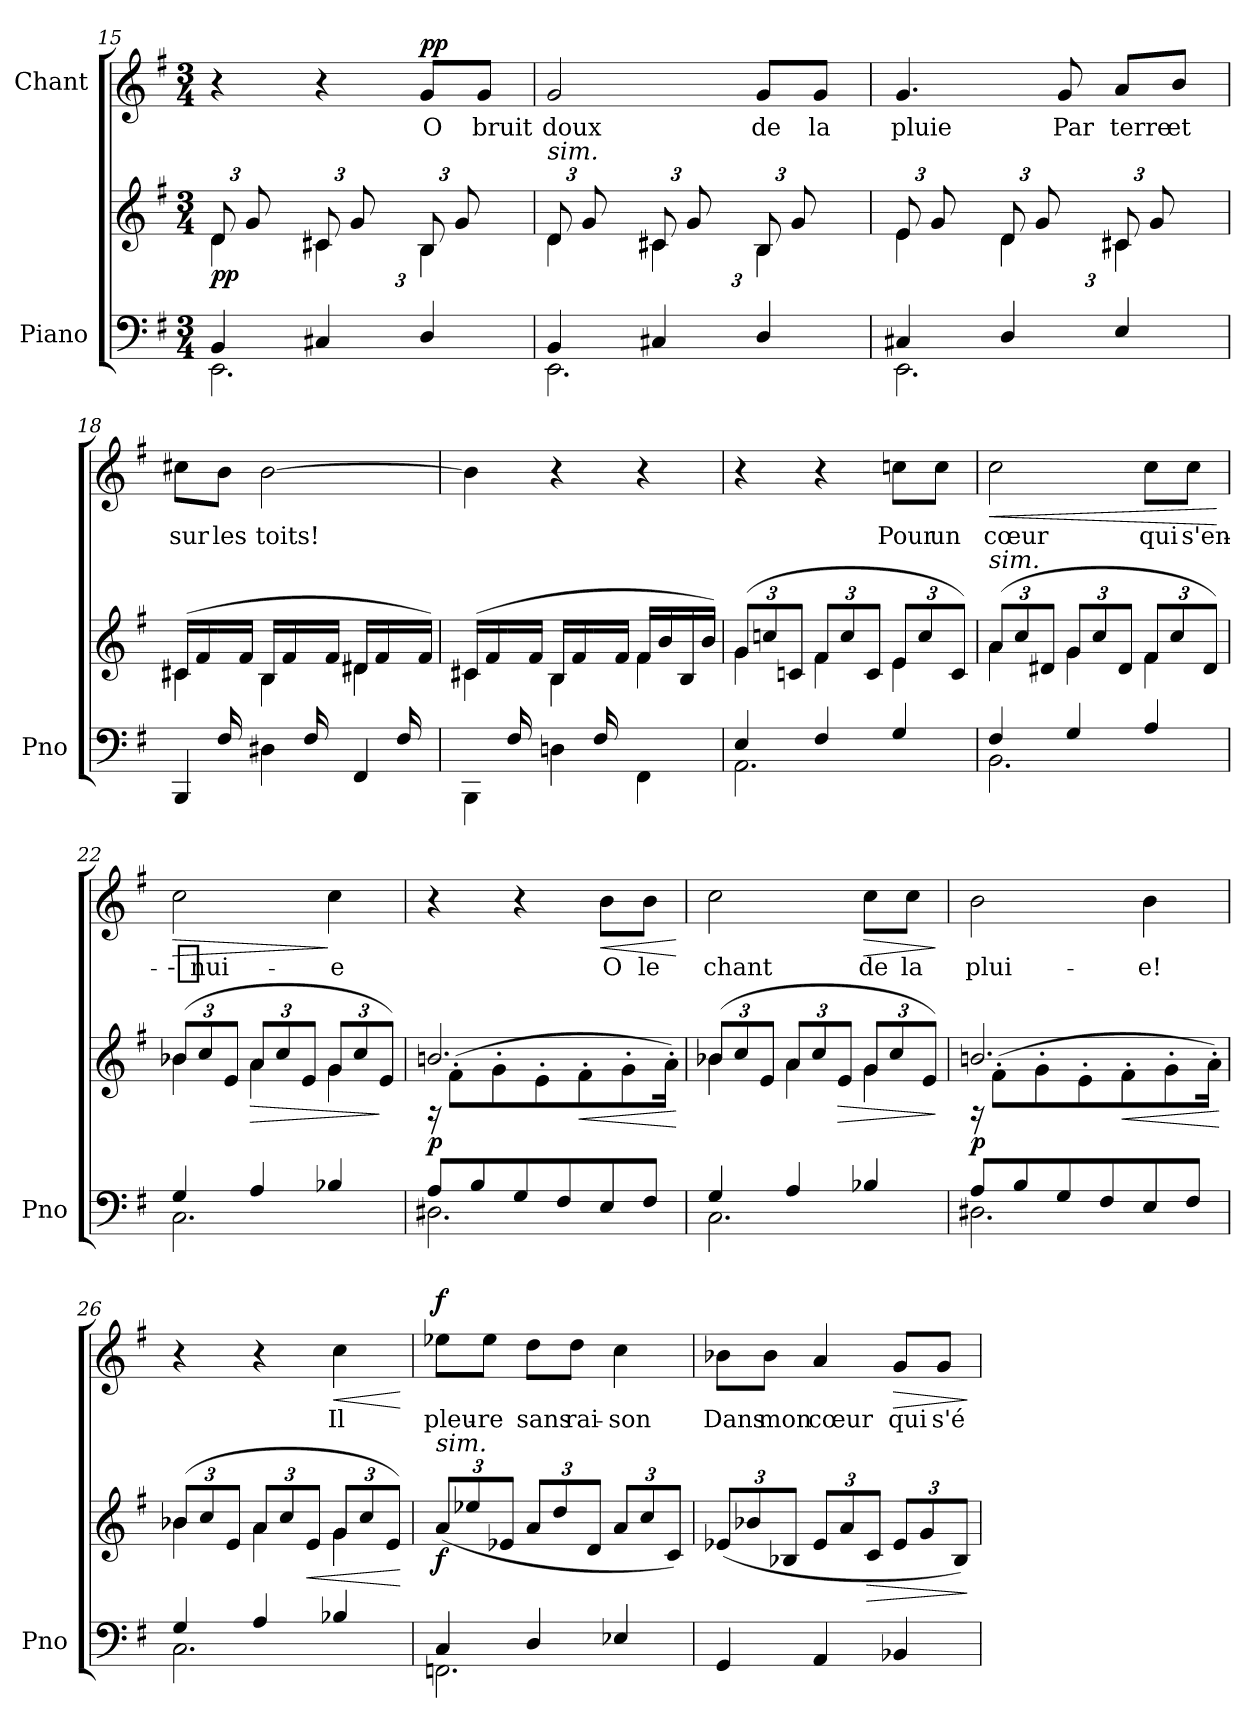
**kern	**kern	**dynam	**kern	**text	**dynam
*part2	*part2	*part2	*part1	*part1	*part1
*staff3	*staff2	*staff2/3	*staff1	*staff1	*staff1
*I"Piano	*	*	*I"Chant	*	*
*I'Pno	*	*	*	*	*
*clefF4	*clefG2	*	*clefG2	*	*
*k[f#]	*k[f#]	*	*k[f#]	*	*
*M3/4	*M3/4	*	*M3/4	*	*
=15	=15	=15	=15	=15	=15
*^	*	*	*	*	*
*	*^	*	*	*	*	*
*	*	*	*Xbrackettup	*	*	*	*
*	*	*	*^	*	*	*	*
!	!	!	!	!	!LO:DY:b	!	!	!
6ryy	4BB/	2.EE\	(>12d/L	4d\	pp	4r	.	.
.	.	.	12g/	.	.	.	.	.
12G/J	.	.	12ryy	.	.	.	.	.
6ryy	4C#X/	.	12c#X/L	4c#\	.	4r	.	.
.	.	.	12g/	.	.	.	.	.
12G/J	.	.	12ryy	.	.	.	.	.
!	!	!	!	!	!	!	!LO:LY:b	!LO:DY:a
6ryy	4D/	.	12B/L	4B\	.	8g/L	O	pp
.	.	.	12g/	.	.	.	.	.
!	!	!	!	!	!	!	!LO:LY:b	!
.	.	.	.	.	.	8g/J	bruit	.
12G/J)	.	.	12ryy	.	.	.	.	.
!!LO:PB:g=z
=16	=16	=16	=16	=16	=16	=16	=16	=16
!	!	!	!LO:TX:a:i:t=sim.	!	!	!	!	!
!	!	!	!	!	!	!	!LO:LY:b	!
6ryy	4BB/	2.EE\	(>12d/L	4d\	.	2g/	doux	.
.	.	.	12g/	.	.	.	.	.
12G/J	.	.	12ryy	.	.	.	.	.
6ryy	4C#X/	.	12c#X/L	4c#\	.	.	.	.
.	.	.	12g/	.	.	.	.	.
12G/J	.	.	12ryy	.	.	.	.	.
!	!	!	!	!	!	!	!LO:LY:b	!
6ryy	4D/	.	12B/L	4B\	.	8g/L	de	.
.	.	.	12g/	.	.	.	.	.
!	!	!	!	!	!	!	!LO:LY:b	!
.	.	.	.	.	.	8g/J	la	.
12G/J)	.	.	12ryy	.	.	.	.	.
=17	=17	=17	=17	=17	=17	=17	=17	=17
!	!	!	!	!	!	!	!LO:LY:b	!
6ryy	4C#X/	2.EE\	(>12e/L	4e\	.	4.g/	pluie	.
.	.	.	12g/	.	.	.	.	.
12G/J	.	.	12ryy	.	.	.	.	.
6ryy	4D/	.	12d/L	4d\	.	.	.	.
.	.	.	12g/	.	.	.	.	.
!	!	!	!	!	!	!	!LO:LY:b	!
.	.	.	.	.	.	8g/	Par	.
12G/J	.	.	12ryy	.	.	.	.	.
!	!	!	!	!	!	!	!LO:LY:b	!
6ryy	4E/	.	12c#X/L	4c#\	.	8a/L	terre	.
.	.	.	12g/	.	.	.	.	.
!	!	!	!	!	!	!	!LO:LY:b	!
.	.	.	.	.	.	8b/J	et	.
12G/J)	.	.	12ryy	.	.	.	.	.
*	*v	*v	*	*	*	*	*	*
=18	=18	=18	=18	=18	=18	=18	=18
!	!	!	!	!	!	!LO:LY:b	!
8ryy	4BBB/	(>16c#X/LL	4c#\	.	8cc#X\L	sur	.
.	.	16f#/	.	.	.	.	.
!	!	!	!	!	!	!LO:LY:b	!
16F#/	.	16ryy	.	.	8b\J	les	.
8.ryy	.	16f#/JJ	.	.	.	.	.
!	!	!	!	!	!	!LO:LY:b	!
.	4D#X\	16B/LL	4B\	.	[2b\	toits!	.
.	.	16f#/	.	.	.	.	.
16F#/	.	16ryy	.	.	.	.	.
8.ryy	.	16f#/JJ	.	.	.	.	.
.	4FF#/	16d#X/LL	4d#\	.	.	.	.
.	.	16f#/	.	.	.	.	.
16F#/	.	16ryy	.	.	.	.	.
16ryy	.	16f#/JJ)	.	.	.	.	.
!!LO:LB:g=z
=19	=19	=19	=19	=19	=19	=19	=19
8ryy	4BBB\	(>16c#X/LL	4c#\	.	4b\]	.	.
.	.	16f#/	.	.	.	.	.
16F#/	.	16ryy	.	.	.	.	.
8.ryy	.	16f#/JJ	.	.	.	.	.
.	4Dn\	16B/LL	4B\	.	4r	.	.
.	.	16f#/	.	.	.	.	.
16F#/	.	16ryy	.	.	.	.	.
4ryy	.	16f#/JJ	.	.	.	.	.
.	4FF#\	16f#/LL	4f#\	.	4r	.	.
.	.	16b/	.	.	.	.	.
.	.	16B/	.	.	.	.	.
16ryy	.	16b/JJ)	.	.	.	.	.
=20	=20	=20	=20	=20	=20	=20	=20
4E/	2.AA\	(>12g/L	4g\	.	4r	.	.
.	.	12ccn/	.	.	.	.	.
.	.	12cn/J	.	.	.	.	.
4F#/	.	12f#/L	4f#\	.	4r	.	.
.	.	12cc/	.	.	.	.	.
.	.	12c/J	.	.	.	.	.
!	!	!	!	!	!	!LO:LY:b	!
4G/	.	12e/L	4e\	.	8ccn\L	Pour	.
.	.	12cc/	.	.	.	.	.
!	!	!	!	!	!	!LO:LY:b	!
.	.	.	.	.	8cc\J	un	.
.	.	12c/J)	.	.	.	.	.
=21	=21	=21	=21	=21	=21	=21	=21
!	!	!LO:TX:a:i:t=sim.	!	!	!	!	!
!	!	!	!	!	!	!LO:LY:b	!LO:HP:b
4F#/	2.BB\	(>12a/L	4a\	.	2cc\	cœur	<
.	.	12cc/	.	.	.	.	.
.	.	12d#X/J	.	.	.	.	.
4G/	.	12g/L	4g\	.	.	.	.
.	.	12cc/	.	.	.	.	.
.	.	12d#/J	.	.	.	.	.
!	!	!	!	!	!	!LO:LY:b	!
4A/	.	12f#/L	4f#\	.	8cc\L	qui	.
.	.	12cc/	.	.	.	.	.
!	!	!	!	!	!	!LO:LY:b	!
.	.	.	.	.	8cc\J	s'en-	.
.	.	12d#/J)	.	.	.	.	.
*v	*v	*	*	*	*	*	*
*	*v	*v	*	*	*	*
.	.	.	.	.	[
!!LO:LB:g=z
=22	=22	=22	=22	=22	=22
*^	*^	*	*	*	*
!	!	!	!	!	!	!LO:LY:b	!LO:HP:b
4G/	2.C\	(>12b-X/L	4b-\	.	2cc\	-- nui-	>
.	.	12cc/	.	.	.	.	.
.	.	12e/J	.	.	.	.	.
!	!	!	!	!LO:HP:b	!	!	!
4A/	.	12a/L	4a\	>	.	.	.
.	.	12cc/	.	.	.	.	.
.	.	12e/J	.	.	.	.	.
!	!	!	!	!	!	!LO:LY:b	!
4B-X/	.	12g/L	4g\	.	4cc\	-e	]
.	.	12cc/	.	.	.	.	.
.	.	12e/J)	.	]	.	.	.
=23	=23	=23	=23	=23	=23	=23	=23
!	!	!	!	!LO:DY:b	!	!	!
8A/L	2.D#X\	16rF	2.bn/	p	4r	.	.
.	.	(>8f#'\L	.	.	.	.	.
8B/	.	.	.	.	.	.	.
.	.	8g'\	.	.	.	.	.
8G/	.	.	.	.	4r	.	.
.	.	8e'\	.	.	.	.	.
8F#/	.	.	.	.	.	.	.
!	!	!	!	!LO:HP:b	!	!	!
.	.	8f#'\	.	<	.	.	.
!	!	!	!	!	!	!LO:LY:b	!LO:HP:b
8E/	.	.	.	.	8b\L	O	<
.	.	8g'\	.	.	.	.	.
!	!	!	!	!	!	!LO:LY:b	!
8F#/J	.	.	.	.	8b\J	le	.
.	.	16a'\Jk)	.	.	.	.	.
*v	*v	*	*	*	*	*	*
*	*v	*v	*	*	*	*
.	.	[	.	.	[
=24	=24	=24	=24	=24	=24
*^	*^	*	*	*	*
!	!	!	!	!	!	!LO:LY:b	!
4G/	2.C\	(>12b-X/L	4b-\	.	2cc\	chant	.
.	.	12cc/	.	.	.	.	.
.	.	12e/J	.	.	.	.	.
4A/	.	12a/L	4a\	.	.	.	.
.	.	12cc/	.	.	.	.	.
!	!	!	!	!LO:HP:b	!	!	!
.	.	12e/J	.	>	.	.	.
!	!	!	!	!	!	!LO:LY:b	!LO:HP:b
4B-X/	.	12g/L	4g\	.	8cc\L	de	>
.	.	12cc/	.	.	.	.	.
!	!	!	!	!	!	!LO:LY:b	!
.	.	.	.	.	8cc\J	la	.
.	.	12e/J)	.	.	.	.	.
*v	*v	*	*	*	*	*	*
*	*v	*v	*	*	*	*
.	.	]	.	.	]
!!LO:LB:g=z
=25	=25	=25	=25	=25	=25
*^	*^	*	*	*	*
!	!	!	!	!LO:DY:b	!	!LO:LY:b	!
8A/L	2.D#X\	16rF	2.bn/	p	2b\	plui-	.
.	.	(>8f#'\L	.	.	.	.	.
8B/	.	.	.	.	.	.	.
.	.	8g'\	.	.	.	.	.
8G/	.	.	.	.	.	.	.
.	.	8e'\	.	.	.	.	.
8F#/	.	.	.	.	.	.	.
!	!	!	!	!LO:HP:b	!	!	!
.	.	8f#'\	.	<	.	.	.
!	!	!	!	!	!	!LO:LY:b	!
8E/	.	.	.	.	4b\	-e!	.
.	.	8g'\	.	.	.	.	.
8F#/J	.	.	.	.	.	.	.
.	.	16a'\Jk)	.	.	.	.	.
*v	*v	*	*	*	*	*	*
*	*v	*v	*	*	*	*
.	.	[	.	.	.
=26	=26	=26	=26	=26	=26
*^	*^	*	*	*	*
4G/	2.C\	(>12b-X/L	4b-\	.	4r	.	.
.	.	12cc/	.	.	.	.	.
.	.	12e/J	.	.	.	.	.
4A/	.	12a/L	4a\	.	4r	.	.
.	.	12cc/	.	.	.	.	.
!	!	!	!	!LO:HP:b	!	!	!
.	.	12e/J	.	<	.	.	.
!	!	!	!	!	!	!LO:LY:b	!LO:HP:b
4B-X/	.	12g/L	4g\	.	4cc\	Il	<
.	.	12cc/	.	.	.	.	.
.	.	12e/J)	.	.	.	.	.
*v	*v	*	*	*	*	*	*
*	*v	*v	*	*	*	*
.	.	[	.	.	[
=27	=27	=27	=27	=27	=27
*^	*	*	*	*	*
!	!	!LO:TX:a:i:t=sim.	!	!	!	!
!	!	!	!LO:DY:b	!	!LO:LY:b	!LO:DY:a
4C/	2.FFn\	(>12a/L	f	8ee-X\L	pleu-	f
.	.	12ee-X/	.	.	.	.
!	!	!	!	!	!LO:LY:b	!
.	.	.	.	8ee-\J	-re	.
.	.	12e-X/J	.	.	.	.
!	!	!	!	!	!LO:LY:b	!
4D/	.	12a/L	.	8dd\L	sans	.
.	.	12dd/	.	.	.	.
!	!	!	!	!	!LO:LY:b	!
.	.	.	.	8dd\J	rai-	.
.	.	12d/J	.	.	.	.
!	!	!	!	!	!LO:LY:b	!
4E-X/	.	12a/L	.	4cc\	-son	.
.	.	12cc/	.	.	.	.
.	.	12c/J)	.	.	.	.
*v	*v	*	*	*	*	*
!!LO:PB:g=z
=28	=28	=28	=28	=28	=28
!	!	!	!	!LO:LY:b	!
4GG/	(>12e-X/L	.	8b-X\L	Dans	.
.	12b-X/	.	.	.	.
!	!	!	!	!LO:LY:b	!
.	.	.	8b-\J	mon	.
.	12B-X/J	.	.	.	.
!	!	!	!	!LO:LY:b	!
4AA/	12e-/L	.	4a/	cœur	.
.	12a/	.	.	.	.
!	!	!LO:HP:b	!	!	!
.	12c/J	>	.	.	.
!	!	!	!	!LO:LY:b	!LO:HP:b
4BB-X/	12e-/L	.	8g/L	qui	>
.	12g/	.	.	.	.
!	!	!	!	!LO:LY:b	!
.	.	.	8g/J	s'é-	.
.	12B-/J)	.	.	.	.
.	.	]	.	.	]
=	=	=	=	=	=
*-	*-	*-	*-	*-	*-
